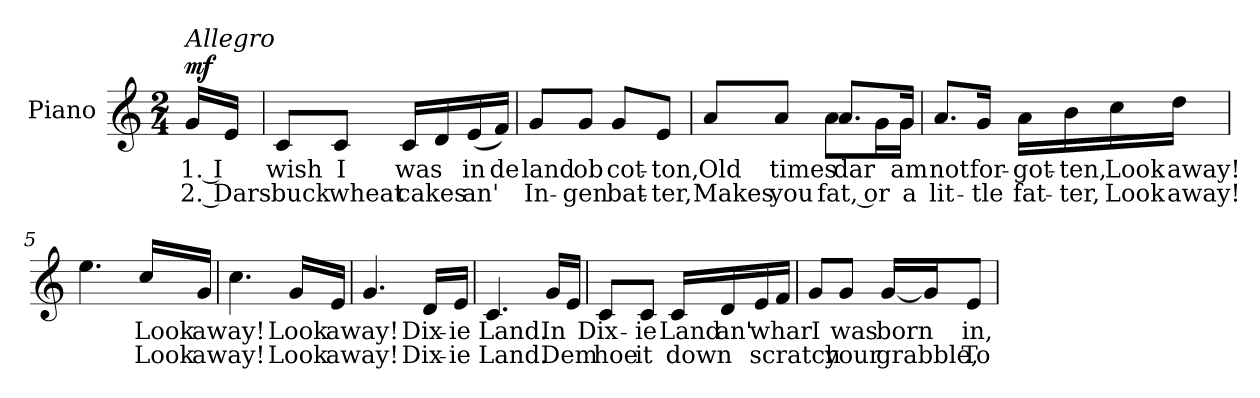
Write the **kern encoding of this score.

**kern	**text	**text	**dynam
*part1	*part1	*part1	*part1
*staff1	*staff1	*staff1	*staff1
*I"Piano	*	*	*
*I'Pno.	*	*	*
!!LO:PB:g=z
*clefG2	*	*	*
*k[]	*	*	*
*C:	*	*	*
*M2/4	*	*	*
*MM120	*	*	*
=	=	=	=
!LO:TX:a:i:t=Allegro	!	!	!
!	!LO:LY:b:color=#000000	!LO:LY:b:color=#000000	!
16gi/LL	1. I	2. Dars	mf
16ei/JJ	.	.	.
=1	=1	=1	=1
!	!LO:LY:b:color=#000000	!LO:LY:b:color=#000000	!
8ci/L	wish	buck	.
!	!LO:LY:b:color=#000000	!LO:LY:b:color=#000000	!
8ci/J	I	wheat	.
!	!LO:LY:b:color=#000000	!LO:LY:b:color=#000000	!
16ci/LL	was	cakes	.
16di/	.	.	.
!	!LO:LY:b:color=#000000	!LO:LY:b:color=#000000	!
(16ei/	in	an'	.
!	!LO:LY:b:color=#000000	!	!
16fi/JJ)	de	.	.
=2	=2	=2	=2
!	!LO:LY:b:color=#000000	!LO:LY:b:color=#000000	!
8gi/L	land	In-	.
!	!LO:LY:b:color=#000000	!LO:LY:b:color=#000000	!
8gi/J	ob	-gen	.
!	!LO:LY:b:color=#000000	!LO:LY:b:color=#000000	!
8gi/L	cot-	bat-	.
!	!LO:LY:b:color=#000000	!LO:LY:b:color=#000000	!
8ei/J	-ton,	-ter,	.
=3	=3	=3	=3
!	!LO:LY:b:color=#000000	!LO:LY:b:color=#000000	!
*^	*	*	*
8ai/L	4ryy	Old	Makes	.
!	!	!LO:LY:b:color=#000000	!LO:LY:b:color=#000000	!
8ai/J	.	times	you	.
!	!	!LO:LY:b:color=#000000	!LO:LY:b:color=#000000	!
8.ai/L	8ai\L	dar	fat, or	.
.	16gi\L	.	.	.
!	!	!LO:LY:b:color=#000000	!LO:LY:b:color=#000000	!
16gi/Jk	16gi\JJ	am	a	.
*v	*v	*	*	*
=4	=4	=4	=4
*^	*	*	*
!	!	!LO:LY:b:color=#000000	!LO:LY:b:color=#000000	!
*v	*v	*	*	*
8.ai/L	not	lit-	.
!	!LO:LY:b:color=#000000	!LO:LY:b:color=#000000	!
16gi/Jk	for-	-tle	.
!	!LO:LY:b:color=#000000	!LO:LY:b:color=#000000	!
16ai\LL	-got-	fat-	.
!	!LO:LY:b:color=#000000	!LO:LY:b:color=#000000	!
16bi\	-ten,	-ter,	.
!	!LO:LY:b:color=#000000	!LO:LY:b:color=#000000	!
16cci\	Look	Look	.
!	!LO:LY:b:color=#000000	!LO:LY:b:color=#000000	!
16ddi\JJ	away!	away!	.
=5	=5	=5	=5
4.eei\	.	.	.
!	!LO:LY:b:color=#000000	!LO:LY:b:color=#000000	!
16cci/LL	Look	Look	.
!	!LO:LY:b:color=#000000	!LO:LY:b:color=#000000	!
16gi/JJ	away!	away!	.
!!LO:LB:g=z
=6	=6	=6	=6
4.cci\	.	.	.
!	!LO:LY:b:color=#000000	!LO:LY:b:color=#000000	!
16gi/LL	Look	Look	.
!	!LO:LY:b:color=#000000	!LO:LY:b:color=#000000	!
16ei/JJ	away!	away!	.
=7	=7	=7	=7
4.gi/	.	.	.
!	!LO:LY:b:color=#000000	!LO:LY:b:color=#000000	!
16di/LL	Dix-	Dix-	.
!	!LO:LY:b:color=#000000	!LO:LY:b:color=#000000	!
16ei/JJ	-ie	-ie	.
=8	=8	=8	=8
!	!LO:LY:b:color=#000000	!LO:LY:b:color=#000000	!
4.ci/	Land.	Land.	.
!	!LO:LY:b:color=#000000	!LO:LY:b:color=#000000	!
16gi/LL	In	Dem	.
16ei/JJ	.	.	.
=9	=9	=9	=9
!	!LO:LY:b:color=#000000	!LO:LY:b:color=#000000	!
8ci/L	Dix-	hoe	.
!	!LO:LY:b:color=#000000	!LO:LY:b:color=#000000	!
8ci/J	-ie	it	.
!	!LO:LY:b:color=#000000	!LO:LY:b:color=#000000	!
16ci/LL	Land	down	.
!	!LO:LY:b:color=#000000	!	!
16di/	an'	.	.
!	!LO:LY:b:color=#000000	!LO:LY:b:color=#000000	!
16ei/	whar	scratch	.
16fi/JJ	.	.	.
=10	=10	=10	=10
!	!LO:LY:b:color=#000000	!	!
8gi/L	I	.	.
!	!LO:LY:b:color=#000000	!LO:LY:b:color=#000000	!
8gi/J	was	your	.
!	!LO:LY:b:color=#000000	!LO:LY:b:color=#000000	!
[16gi/LL	born	grabble,	.
16gi/J]	.	.	.
!	!LO:LY:b:color=#000000	!LO:LY:b:color=#000000	!
8ei/J	in,	To	.
=	=	=	=
*-	*-	*-	*-
